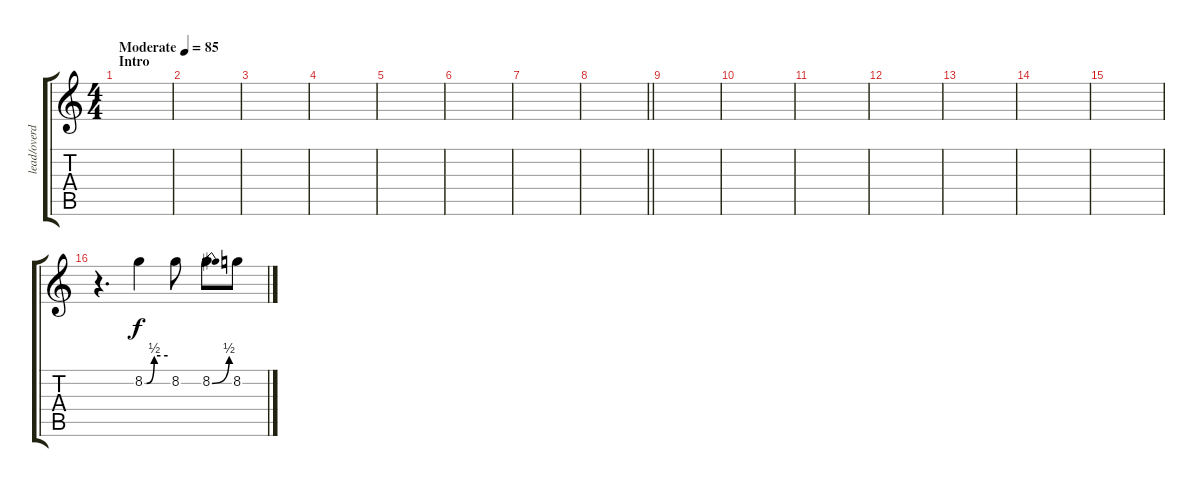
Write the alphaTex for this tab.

\track ("lead/overdub" "lead/overd") {instrument overdrivenguitar}
\staff {score tabs}
\tuning (E4 B3 G3 D3 A2 E2) {hide}
\ts (4 4)
\section ("" "Intro")
\tempo (85 "Moderate")
\clef g2
\ks c
|
|
|
|
|
|
|
\barLineRight lightlight
|
\section ("" "")
|
|
|
|
|
|
|
r.4{d} 8.2{be (custom 0 0 5 0 25 2 60 2)}.4{volume 11 balance 5 instrument overdrivenguitar} 8.2.8 8.2{be (bend 0 0 60 2)}.8 8.2{sl}.8
